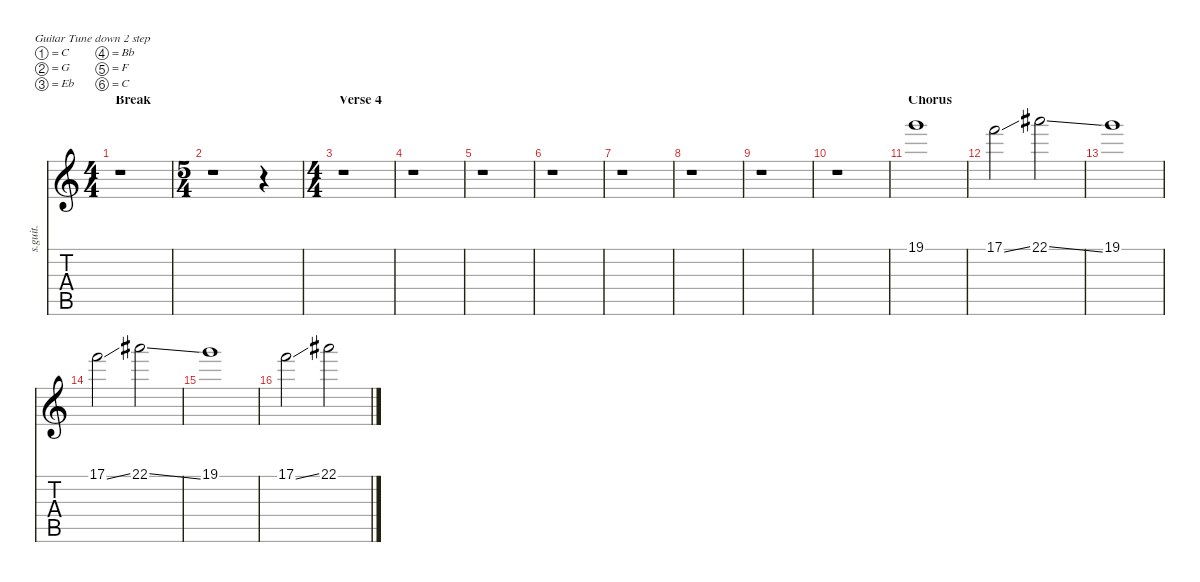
\defaultSystemsLayout 4
\hideDynamics
\bracketExtendMode nobrackets
\track ("Organ/Synth" "s.guit.") {instrument churchorgan}
\staff {score tabs}
\tuning (C4 G3 Eb3 Bb2 F2 C2)
\displaytranspose 12
\ts (4 4)
\section ("" "Break")
\tempo (105 hide)
\clef g2
\ks c
r.1{dy f} |
\ts (5 4)
\beaming (8 2 2 2 2)
r.1 r.4 |
\ts (4 4)
\beaming (8 2 2 2 2)
\section ("" "Verse 4")
r.1 |
r.1 |
r.1 |
r.1 |
r.1 |
r.1 |
r.1 |
r.1 |
\section ("" "Chorus")
19.1.1{lyrics (0 "") lyrics (1 "") lyrics (2 "") lyrics (3 "") lyrics (4 "")} |
17.1{ss}.2{lyrics (0 "") lyrics (1 "") lyrics (2 "") lyrics (3 "") lyrics (4 "")} 22.1{ss acc #}.2{lyrics (0 "") lyrics (1 "") lyrics (2 "") lyrics (3 "") lyrics (4 "")} |
19.1.1{lyrics (0 "") lyrics (1 "") lyrics (2 "") lyrics (3 "") lyrics (4 "")} |
17.1{ss}.2{lyrics (0 "") lyrics (1 "") lyrics (2 "") lyrics (3 "") lyrics (4 "")} 22.1{ss acc #}.2{lyrics (0 "") lyrics (1 "") lyrics (2 "") lyrics (3 "") lyrics (4 "")} |
19.1.1{lyrics (0 "") lyrics (1 "") lyrics (2 "") lyrics (3 "") lyrics (4 "")} |
17.1{ss}.2{lyrics (0 "") lyrics (1 "") lyrics (2 "") lyrics (3 "") lyrics (4 "")} 22.1{ss acc #}.2{lyrics (0 "") lyrics (1 "") lyrics (2 "") lyrics (3 "") lyrics (4 "")}
